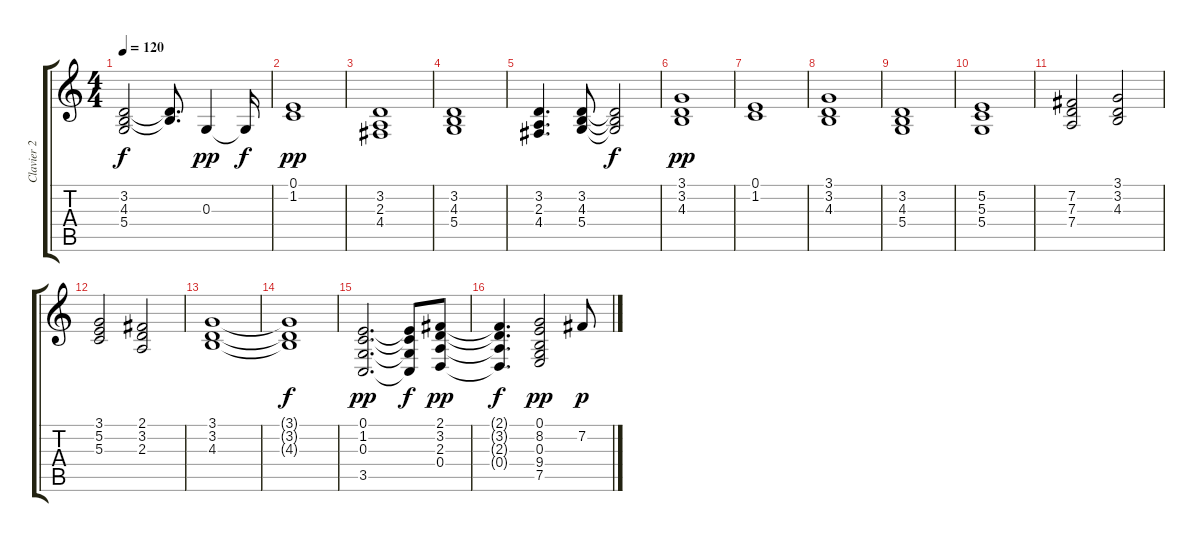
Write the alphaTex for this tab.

\track ("Clavier 2" "Clavier 2") {instrument stringensemble2}
\staff {score tabs}
\tuning (E4 B3 G3 D3 A2 E2) {hide}
\ts (4 4)
\tempo 120
\clef g2
\ks c
(3.2{t} 4.3{t} 5.4{t}).2{dy f} (3.2{t} 4.3{t}).8{d} 0.3.4{dy pp} 0.3{t}.16{dy f} |
(0.1 1.2).1{dy pp} |
(3.2 2.3 4.4).1 |
(3.2 4.3 5.4).1 |
(3.2 2.3 4.4).4{d} (3.2 4.3 5.4).8 (3.2{t} 4.3{t} 5.4{t}).2{dy f} |
(3.1 3.2 4.3).1{dy pp} |
(0.1 1.2).1 |
(3.1 3.2 4.3).1 |
(3.2 4.3 5.4).1 |
(5.2 5.3 5.4).1 |
(7.2 7.3 7.4).2 (3.1 3.2 4.3).2 |
(3.1 5.2 5.3).2 (2.1 3.2 2.3).2 |
(3.1 3.2 4.3).1 |
(3.1{t} 3.2{t} 4.3{t}).1{dy f} |
(0.1 1.2 0.3 3.5).2{d dy pp} (0.1{t} 1.2{t} 0.3{t} 3.5{t}).8{dy f} (2.1 3.2 2.3 0.4).8{dy pp} |
(2.1{t} 3.2{t} 2.3{t} 0.4{t}).4{d dy f} (0.1 8.2 0.3 9.4 7.5).2{dy pp} 7.2.8{dy p}
